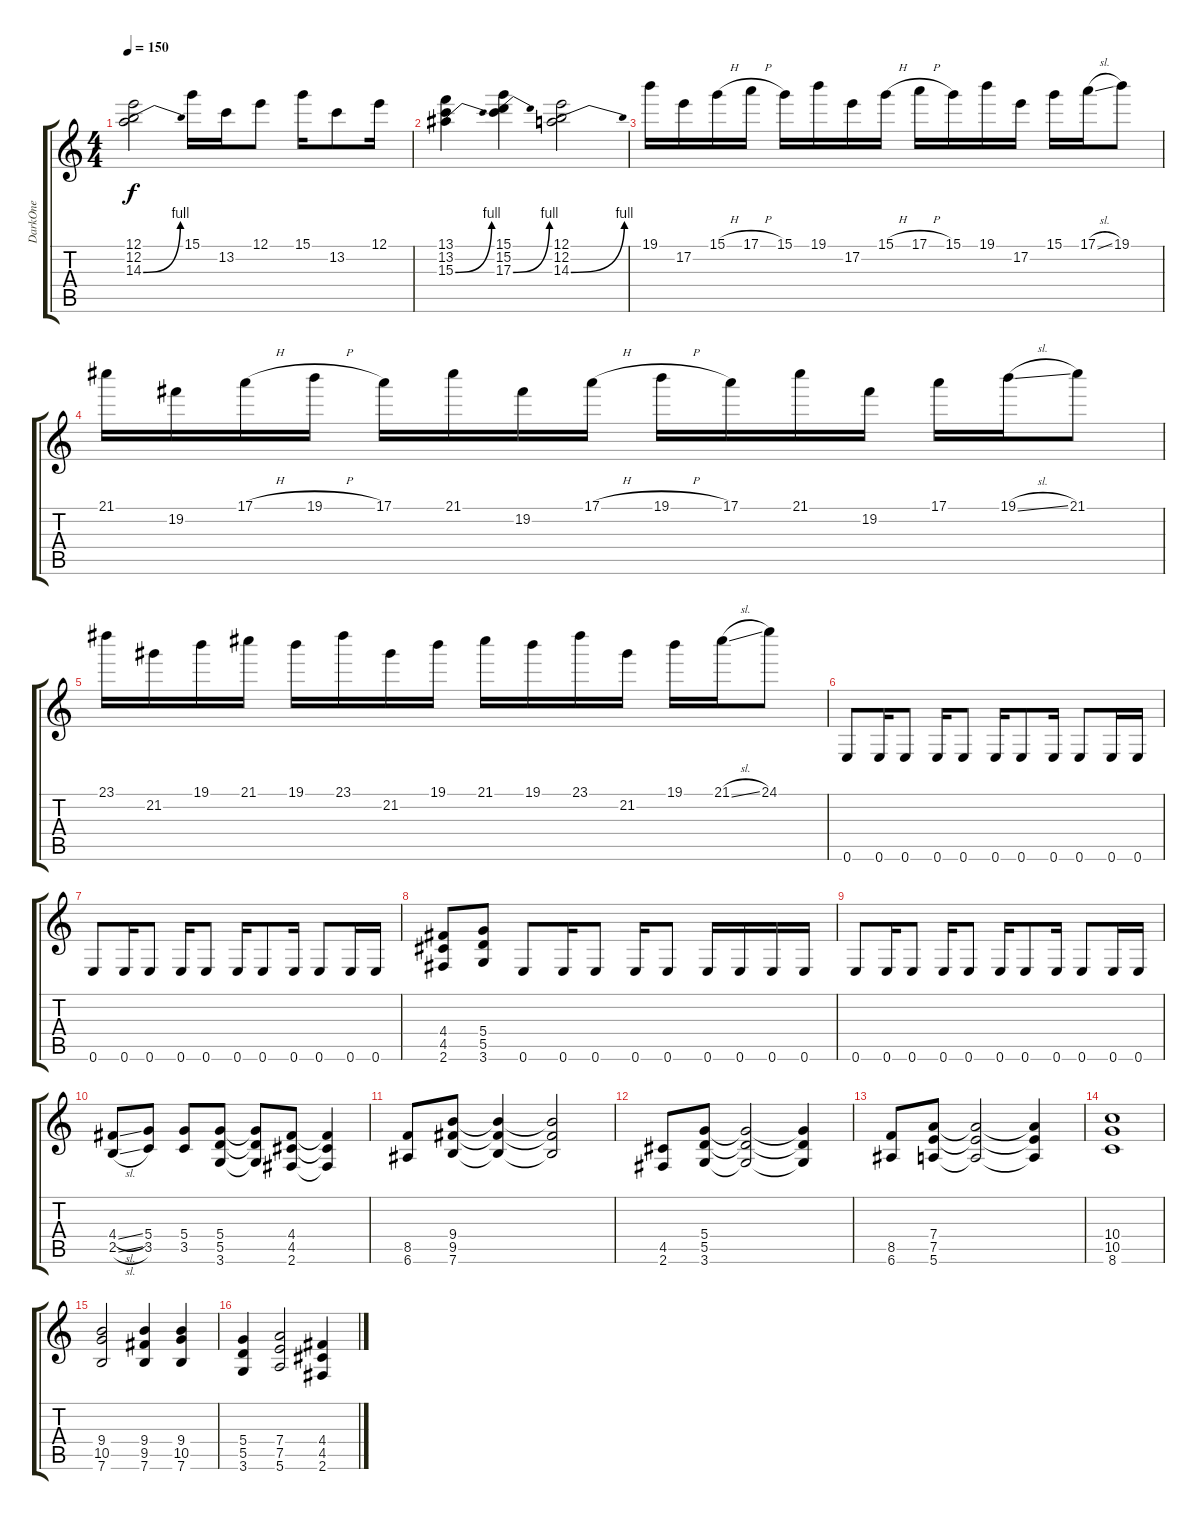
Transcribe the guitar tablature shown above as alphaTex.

\track ("DarkOne" "DarkOne") {instrument distortionguitar}
\staff {score tabs}
\tuning (E4 B3 G3 D3 A2 E2) {hide}
\ts (4 4)
\tempo 150
\clef g2
\ks c
(12.1 12.2 14.3{be (bend 0 0 60 4)}).2{dy f} 15.1.16 13.2.16 12.1.8 15.1.16 13.2.8 12.1.16 |
(13.1 13.2 15.3{be (bend 0 0 60 4)}).4 (15.1 15.2 17.3{be (bend 0 0 60 4)}).4 (12.1 12.2 14.3{be (bend 0 0 60 4)}).2 |
19.1.16 17.2.16 15.1{h}.16 17.1{h}.16 15.1.16 19.1.16 17.2.16 15.1{h}.16 17.1{h}.16 15.1.16 19.1.16 17.2.16 15.1.16 17.1{sl}.16 19.1.8 |
21.1.16 19.2.16 17.1{h}.16 19.1{h}.16 17.1.16 21.1.16 19.2.16 17.1{h}.16 19.1{h}.16 17.1.16 21.1.16 19.2.16 17.1.16 19.1{sl}.16 21.1.8 |
23.1.16 21.2.16 19.1.16 21.1.16 19.1.16 23.1.16 21.2.16 19.1.16 21.1.16 19.1.16 23.1.16 21.2.16 19.1.16 21.1{sl}.16 24.1.8 |
0.6.8 0.6.16 0.6.8 0.6.16 0.6.8 0.6.16 0.6.8 0.6.16 0.6.8 0.6.16 0.6.16 |
0.6.8 0.6.16 0.6.8 0.6.16 0.6.8 0.6.16 0.6.8 0.6.16 0.6.8 0.6.16 0.6.16 |
(4.4 4.5 2.6).8 (5.4 5.5 3.6).8 0.6.8 0.6.16 0.6.8 0.6.16 0.6.8 0.6.16 0.6.16 0.6.16 0.6.16 |
0.6.8 0.6.16 0.6.8 0.6.16 0.6.8 0.6.16 0.6.8 0.6.16 0.6.8 0.6.16 0.6.16 |
(4.4{sl} 2.5{sl}).8 (5.4 3.5).8 (5.4 3.5).8 (5.4 5.5 3.6).8 (5.4{t} 5.5{t} 3.6{t}).8 (4.4 4.5 2.6).8 (4.4{t} 4.5{t} 2.6{t}).4 |
(8.5 6.6).8 (9.4 9.5 7.6).8 (9.4{t} 9.5{t} 7.6{t}).4 (9.4{t} 9.5{t} 7.6{t}).2 |
(4.5 2.6).8 (5.4 5.5 3.6).8 (5.4{t} 5.5{t} 3.6{t}).2 (5.4{t} 5.5{t} 3.6{t}).4 |
(8.5 6.6).8 (7.4 7.5 5.6).8 (7.4{t} 7.5{t} 5.6{t}).2 (7.4{t} 7.5{t} 5.6{t}).4 |
(10.4 10.5 8.6).1 |
(9.4 10.5 7.6).2 (9.4 9.5 7.6).4 (9.4 10.5 7.6).4 |
(5.4 5.5 3.6).4 (7.4 7.5 5.6).2 (4.4 4.5 2.6).4
